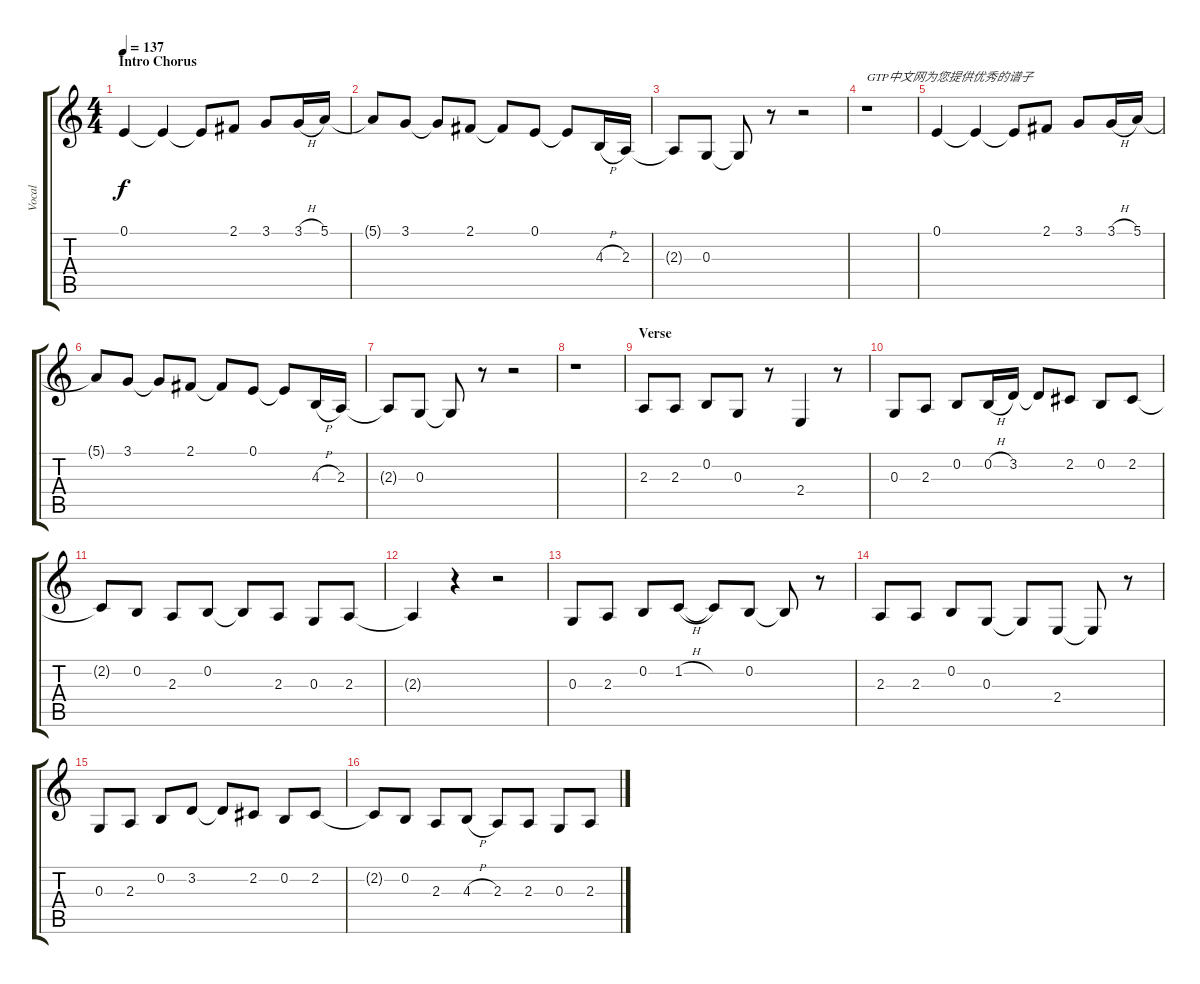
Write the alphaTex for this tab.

\track ("Vocal" "Vocal") {instrument flute}
\staff {score tabs}
\tuning (E4 B3 G3 D3 A2 E2) {hide}
\ts (4 4)
\section ("" "Intro Chorus")
\tempo 137
\clef g2
\ks c
0.1.4{dy f instrument flute} 0.1{t}.4 0.1{t}.8 2.1.8 3.1.8 3.1{h}.16 5.1.16 |
5.1{t}.8 3.1.8 3.1{t}.8 2.1.8 2.1{t}.8 0.1.8 0.1{t}.8 4.3{h}.16 2.3.16 |
2.3{t}.8 0.3.8 0.3{t}.8 r.8 r.2 |
r.1{txt "GTP中文网为您提供优秀的谱子"} |
0.1.4 0.1{t}.4 0.1{t}.8 2.1.8 3.1.8 3.1{h}.16 5.1.16 |
5.1{t}.8 3.1.8 3.1{t}.8 2.1.8 2.1{t}.8 0.1.8 0.1{t}.8 4.3{h}.16 2.3.16 |
2.3{t}.8 0.3.8 0.3{t}.8 r.8 r.2 |
r.1 |
\section ("" "Verse")
2.3.8 2.3.8 0.2.8 0.3.8 r.8 2.4.4 r.8 |
0.3.8 2.3.8 0.2.8 0.2{h}.16 3.2.16 3.2{t}.8 2.2.8 0.2.8 2.2.8 |
2.2{t}.8 0.2.8 2.3.8 0.2.8 0.2{t}.8 2.3.8 0.3.8 2.3.8 |
2.3{t}.4 r.4 r.2 |
0.3.8 2.3.8 0.2.8 1.2{h}.8 1.2{t}.8 0.2.8 0.2{t}.8 r.8 |
2.3.8 2.3.8 0.2.8 0.3.8 0.3{t}.8 2.4.8 2.4{t}.8 r.8 |
0.3.8 2.3.8 0.2.8 3.2.8 3.2{t}.8 2.2.8 0.2.8 2.2.8 |
2.2{t}.8 0.2.8 2.3.8 4.3{h}.8 2.3.8 2.3.8 0.3.8 2.3.8
